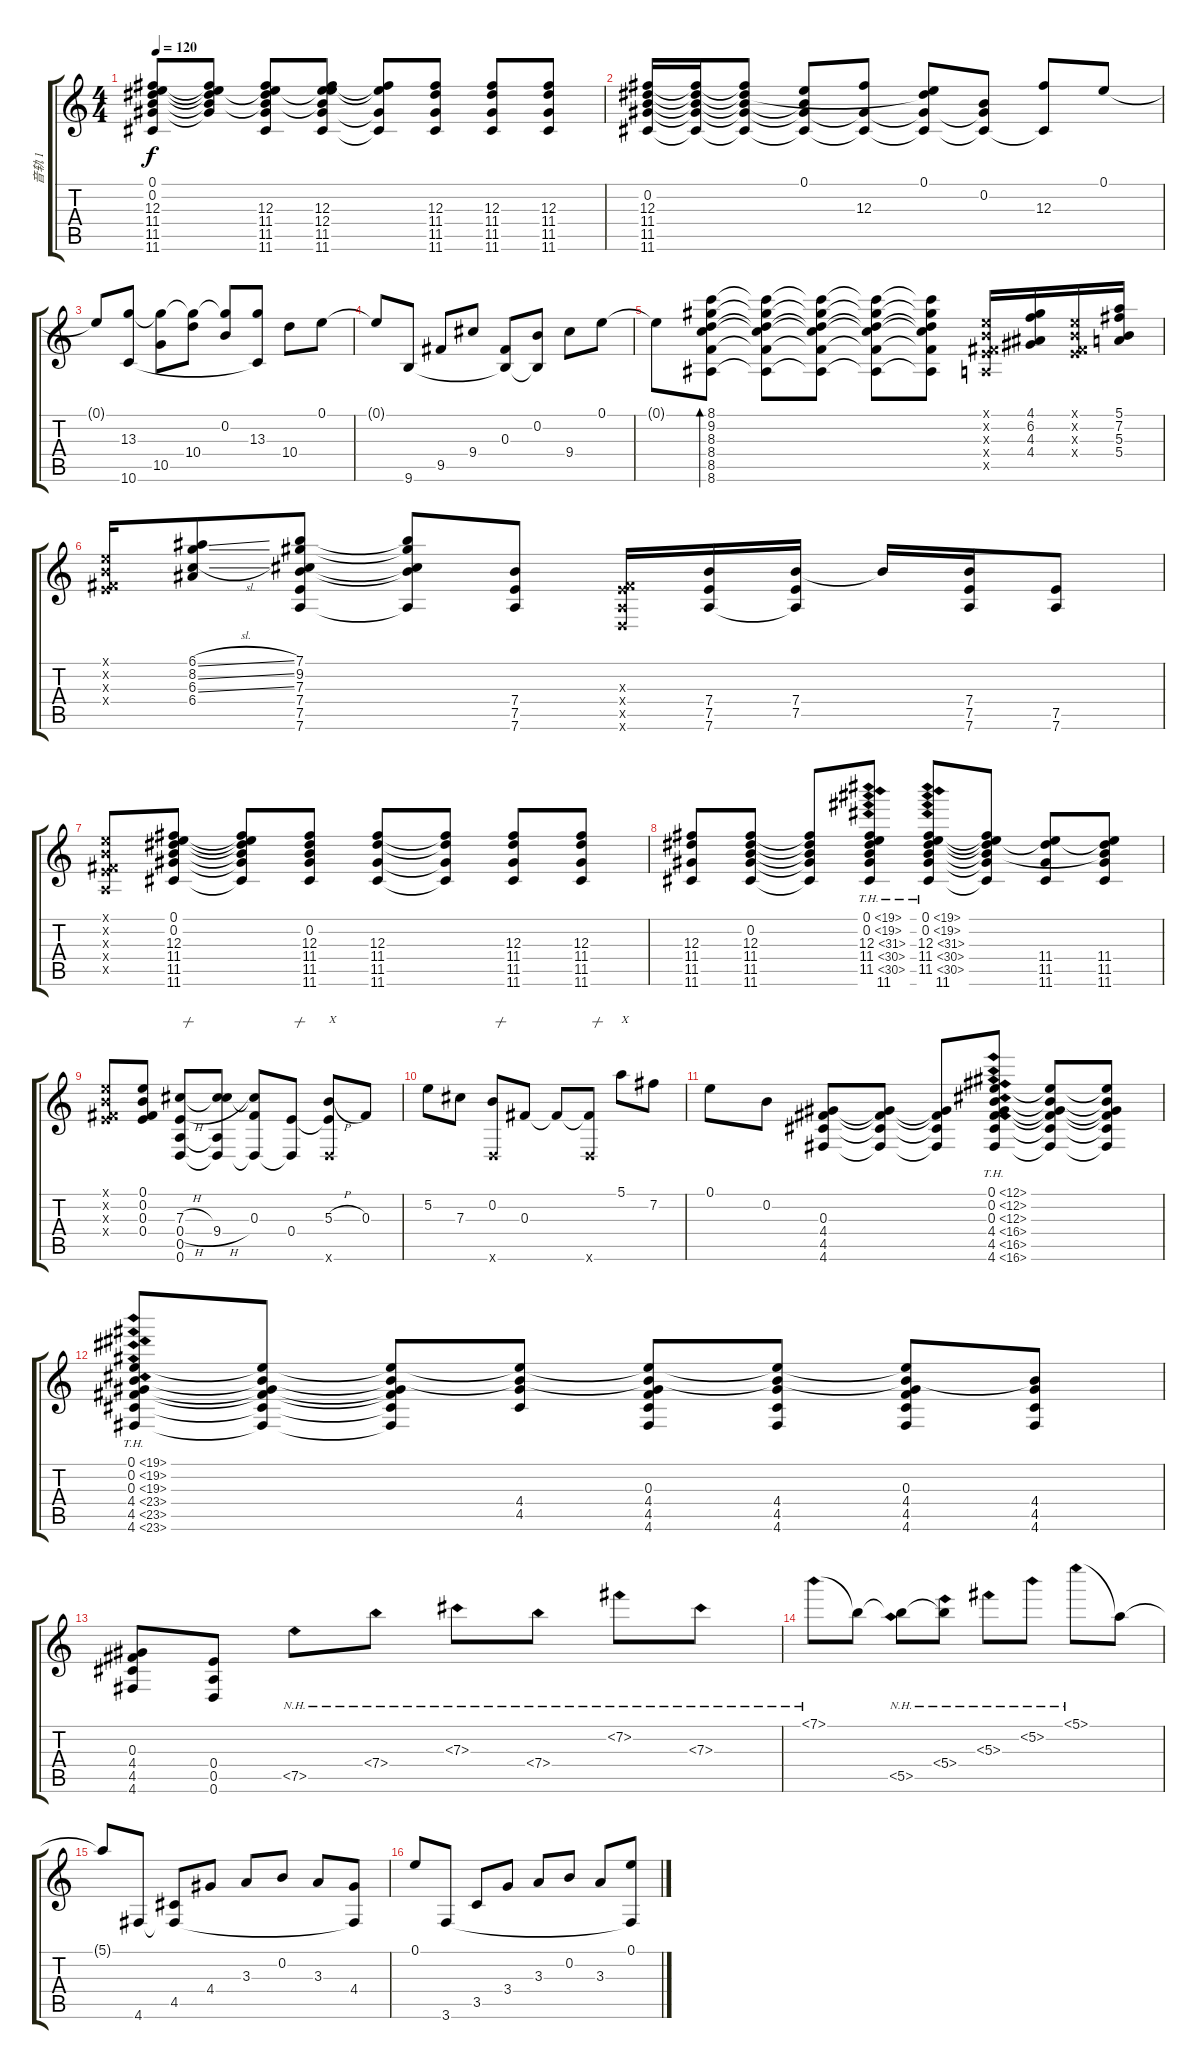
\track ("音轨 1" "音轨 1") {instrument acousticguitarnylon}
\staff {score tabs}
\tuning (E4 B3 Gb3 E3 A2 D2) {hide}
\ts (4 4)
\tempo 120
\clef g2
\ks c
(0.1 0.2 12.3 11.4 11.5 11.6).8{dy f} (0.1{t} 0.2{t} 12.3{t} 11.4{t} 11.5{t}).8 (0.1{t} 0.2{t} 12.3 11.4 11.5 11.6).8 (0.1{t} 0.2{t} 12.3 12.4 11.5 11.6).8 (12.3{t} 12.4{t} 11.5{t} 11.6{t}).8 (12.3 11.4 11.5 11.6).8 (12.3 11.4 11.5 11.6).8 (12.3 11.4 11.5 11.6).8 |
(0.2 12.3 11.4 11.5 11.6).16 (0.2{t} 12.3{t} 11.4{t} 11.5{t} 11.6{t}).16 (0.2{t} 12.3{t} 11.4{t} 11.5{t} 11.6{t}).8 (0.1 0.2{t} 11.5{t} 11.6{t}).8 (12.3 11.5{t} 11.6{t}).8 (0.1 11.4{t} 11.5{t} 11.6{t}).8 (0.2 11.5{t} 11.6{t}).8 (12.3 11.6{t}).8 0.1.8 |
0.1{t}.8 (13.3 10.6).8 (13.3{t} 10.5).8 (13.3{t} 10.4).8 (0.2 13.3{t}).8 (13.3 10.6{t}).8 10.4.8 0.1.8 |
0.1{t}.8 9.6.8 9.5.8 9.4.8 (0.3 9.6{t}).8 (0.2 9.6{t}).8 9.4.8 0.1.8 |
0.1{t}.8 (8.1 9.2 8.3 8.4 8.5 8.6).8{bd 60} (8.1{t} 9.2{t} 8.3{t} 8.4{t} 8.5{t} 8.6{t}).8 (8.1{t} 9.2{t} 8.3{t} 8.4{t} 8.5{t} 8.6{t}).8 (8.1{t} 9.2{t} 8.3{t} 8.4{t} 8.5{t} 8.6{t}).8 (8.1{t} 9.2{t} 8.3{t} 8.4{t} 8.5{t} 8.6{t}).8 (0.1{x} 0.2{x} 0.3{x} 0.4{x} 0.5{x}).16 (4.1 6.2 4.3 4.4).16 (0.1{x} 0.2{x} 0.3{x} 0.4{x}).16 (5.1 7.2 5.3 5.4).16 |
(0.1{x} 0.2{x} 0.3{x} 0.4{x}).16 (6.1{sl} 8.2{sl} 6.3{sl} 6.4).8 (7.1 9.2 7.3 7.4 7.5 7.6).8 (7.1{t} 9.2{t} 7.3{t} 7.4{t} 7.6{t}).8 (7.4 7.5 7.6).8 (0.3{x} 0.4{x} 0.5{x} 0.6{x}).16 (7.4 7.5 7.6).16 (7.4 7.5 7.6{t}).16 7.4{t}.16 (7.4 7.5 7.6).16 (7.5 7.6).8 |
(0.1{x} 0.2{x} 0.3{x} 0.4{x} 0.5{x}).8 (0.1 0.2 12.3 11.4 11.5 11.6).8 (0.1{t} 0.2{t} 12.3{t} 11.4{t} 11.5{t} 11.6{t}).8 (0.2 12.3 11.4 11.5 11.6).8 (12.3 11.4 11.5 11.6).8 (12.3{t} 11.4{t} 11.5{t} 11.6{t}).8 (12.3 11.4 11.5 11.6).8 (12.3 11.4 11.5 11.6).8 |
(12.3 11.4 11.5 11.6).8 (0.2 12.3 11.4 11.5 11.6).8 (0.2{t} 12.3{t} 11.4{t} 11.5{t} 11.6{t}).8 (0.1{th 19} 0.2{th 19} 12.3{th 19} 11.4{th 19} 11.5{th 19} 11.6).8 (0.1{th 19} 0.2{th 19} 12.3{th 19} 11.4{th 19} 11.5{th 19} 11.6).8 (0.1{t} 0.2{t} 12.3{t} 11.4{t} 11.5{t} 11.6{t}).8 (0.1{t} 11.4 11.5 11.6).8 (0.1{t} 0.2{t} 11.4 11.5 11.6).8 |
(0.1{x} 0.2{x} 0.3{x} 0.4{x}).8 (0.1 0.2 0.3 0.4).8 (7.3{h} 0.4{h} 0.5 0.6).8{txt "十"} (7.3{t} 9.4{h} 0.5{t} 0.6{t}).8 (0.3 9.4{t} 0.6{t}).8 (0.4 0.6{t}).8{txt "十"} (5.3{h} 0.4{t} 0.6{x}).8{txt "X"} 0.3.8 |
5.2.8 7.3.8 (0.2 0.6{x}).8{txt "十"} 0.3.8 0.3{t}.8 (0.3{t} 0.6{x}).8{txt "十"} 5.1.8{txt "X"} 7.2.8 |
0.1.8 0.2.8 (0.3 4.4 4.5 4.6).8 (0.3{t} 4.4{t} 4.5{t} 4.6{t}).8 (0.3{t} 4.4{t} 4.5{t} 4.6{t}).8 (0.1{th 12} 0.2{th 12} 0.3{th 12} 4.4{th 12} 4.5{th 12} 4.6{th 12}).8 (0.1{t} 0.2{t} 0.3{t} 4.4{t} 4.5{t} 4.6{t}).8 (0.1{t} 0.2{t} 0.3{t} 4.4{t} 4.5{t} 4.6{t}).8 |
(0.1{th 19} 0.2{th 19} 0.3{th 19} 4.4{th 19} 4.5{th 19} 4.6{th 19}).8 (0.1{t} 0.2{t} 0.3{t} 4.4{t} 4.5{t} 4.6{t}).8 (0.1{t} 0.2{t} 0.3{t} 4.4{t} 4.5{t} 4.6{t}).8 (0.1{t} 0.2{t} 4.4 4.5).8 (0.1{t} 0.2{t} 0.3 4.4 4.5 4.6).8 (0.1{t} 0.2{t} 4.4 4.5 4.6).8 (0.1{t} 0.2{t} 0.3 4.4 4.5 4.6).8 (0.2{t} 4.4 4.5 4.6).8 |
(0.3 4.4 4.5 4.6).8 (0.4 0.5 0.6).8 7.5{nh}.8 7.4{nh}.8 7.3{nh}.8 7.4{nh}.8 7.2{nh}.8 7.3{nh}.8 |
7.1{nh}.8 7.1{t}.8 (7.1{t} 5.5{nh}).8 (7.1{t} 5.4{nh}).8 5.3{nh}.8 5.2{nh}.8 5.1{nh}.8 5.1{t}.8 |
5.1{t}.8 4.6.8 (4.5 4.6{t}).8 4.4.8 3.3.8 0.2.8 3.3.8 (4.4 4.6{t}).8 |
0.1.8 3.6.8 3.5.8 3.4.8 3.3.8 0.2.8 3.3.8 (0.1 3.6{t}).8
